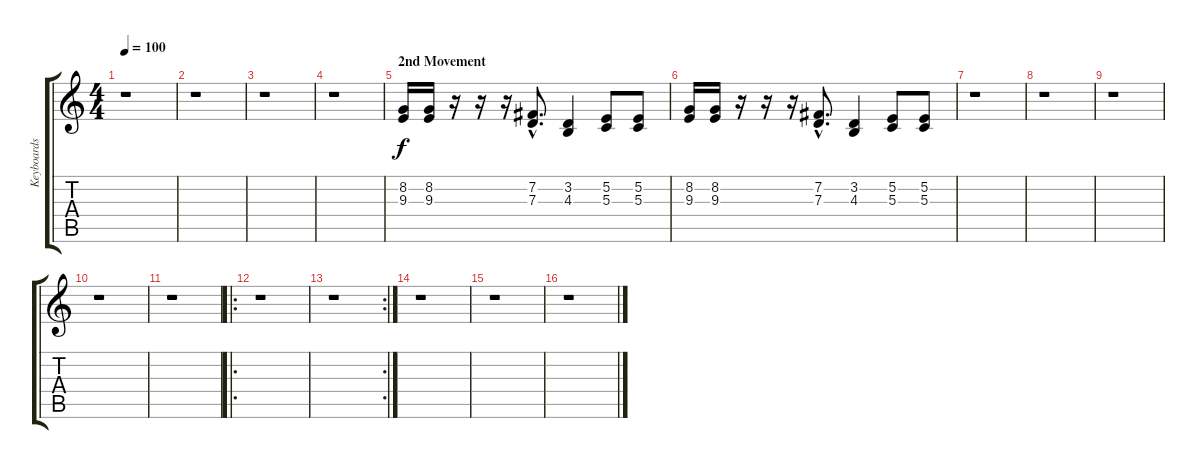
\track ("Keyboards" "Keyboards") {instrument stringensemble1}
\staff {score tabs}
\tuning (E4 B3 G3 D3 A2 E2) {hide}
\ts (4 4)
\tempo 100
\clef g2
\ks c
r.1{dy f} |
r.1 |
r.1 |
r.1 |
\section ("" "2nd Movement")
(8.2 9.3).16 (8.2 9.3).16 r.16 r.16 r.16 (7.2{hac} 7.3{hac}).8{d} (3.2 4.3).4 (5.2 5.3).8 (5.2 5.3).8 |
(8.2 9.3).16 (8.2 9.3).16 r.16 r.16 r.16 (7.2{hac} 7.3{hac}).8{d} (3.2 4.3).4 (5.2 5.3).8 (5.2 5.3).8 |
r.1 |
r.1 |
r.1 |
r.1 |
r.1 |
\ro
r.1 |
\rc 2
r.1 |
r.1 |
r.1 |
r.1
